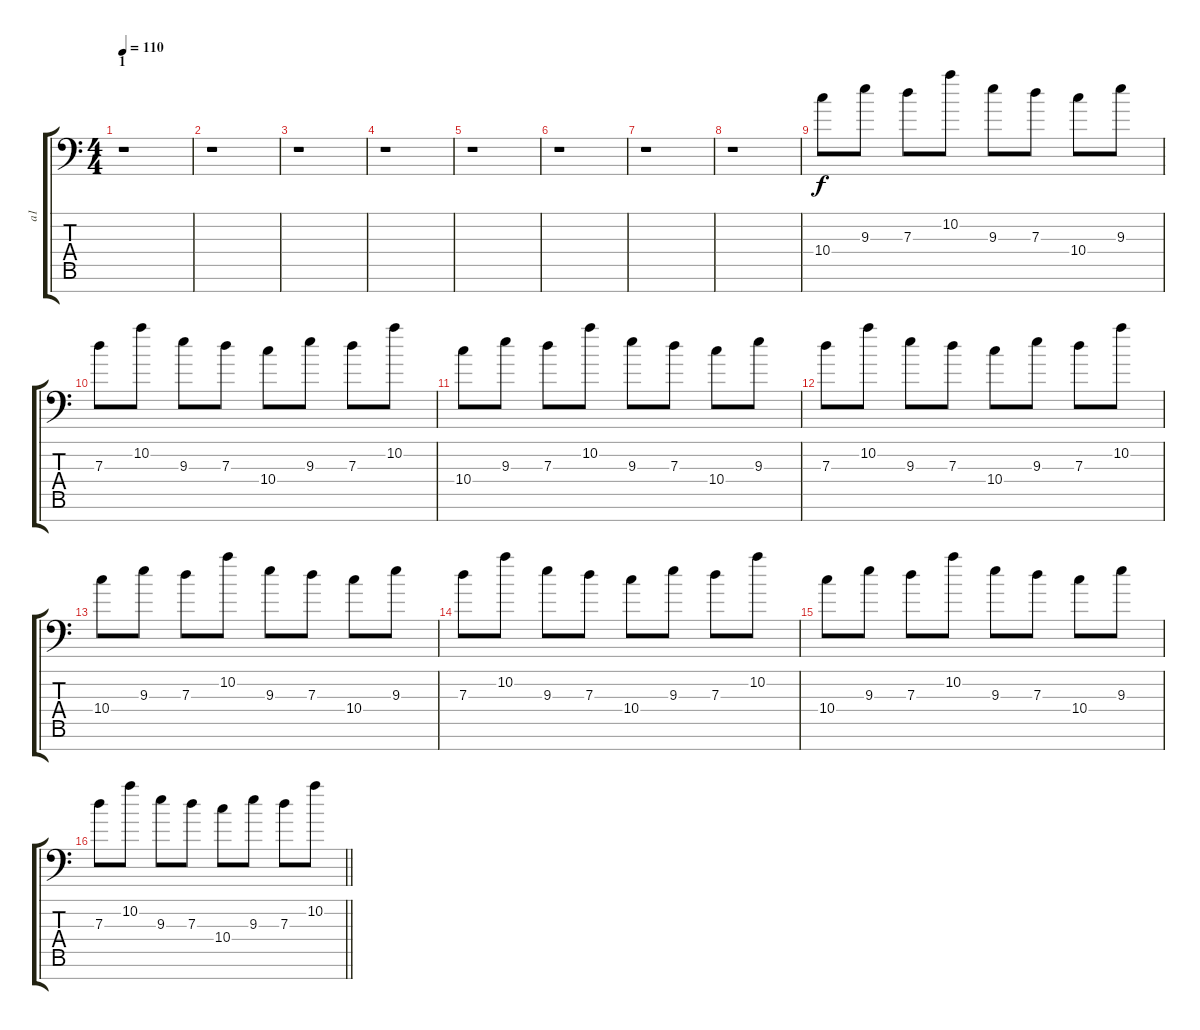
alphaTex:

\track ("a1" "a1") {instrument electricguitarjazz}
\staff {score tabs}
\tuning (E4 B3 G3 D3 A2 E2 A1) {hide}
\ts (4 4)
\section ("" "1")
\tempo 110
\clef f4
\ks c
r.1{dy f} |
r.1 |
r.1 |
r.1 |
r.1 |
r.1 |
r.1 |
r.1 |
10.4.8 9.3.8 7.3.8 10.2.8 9.3.8 7.3.8 10.4.8 9.3.8 |
7.3.8 10.2.8 9.3.8 7.3.8 10.4.8 9.3.8 7.3.8 10.2.8 |
10.4.8 9.3.8 7.3.8 10.2.8 9.3.8 7.3.8 10.4.8 9.3.8 |
7.3.8 10.2.8 9.3.8 7.3.8 10.4.8 9.3.8 7.3.8 10.2.8 |
10.4.8 9.3.8 7.3.8 10.2.8 9.3.8 7.3.8 10.4.8 9.3.8 |
7.3.8 10.2.8 9.3.8 7.3.8 10.4.8 9.3.8 7.3.8 10.2.8 |
10.4.8 9.3.8 7.3.8 10.2.8 9.3.8 7.3.8 10.4.8 9.3.8 |
\barLineRight lightlight
7.3.8 10.2.8 9.3.8 7.3.8 10.4.8 9.3.8 7.3.8 10.2.8
